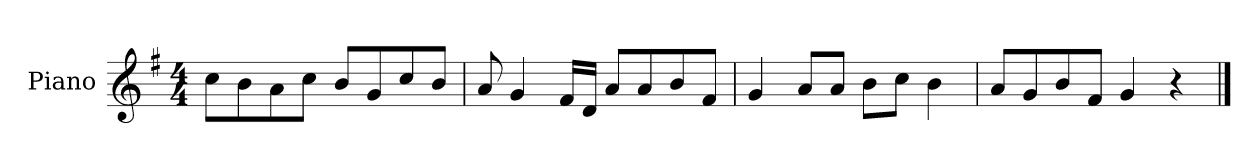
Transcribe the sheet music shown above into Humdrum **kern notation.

**kern
*part1
*staff1
*I"Piano
*I'P-no
*clefG2
*k[f#]
*M4/4
*MM90
=1
8cc\L
8b\
8a\
8cc\J
8b/L
8g/
8cc/
8b/J
=2
8a/
4g/
16f#/LL
16d/JJ
8a/L
8a/
8b/
8f#/J
=3
4g/
8a/L
8a/J
8b\L
8cc\J
4b\
=4
8a/L
8g/
8b/
8f#/J
4g/
4r
==
*-
